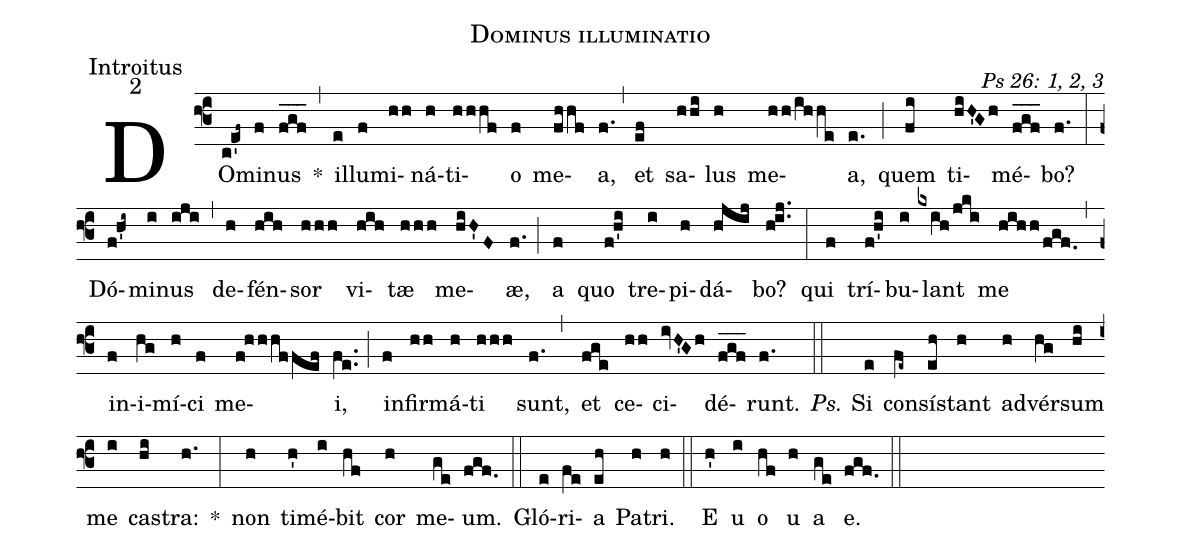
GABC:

name: Dominus illuminatio;
office-part: Introitus;
mode: 2;
commentary: Ps 26: 1, 2, 3;
%%
(f3) DO(c!e'f~)mi(f)nus(f_g_f_) *(,) il(e)lu(f)mi(hh)ná(h)ti(hhhf)o(f) me(fhhf)a,(f.) (,) et(ef) sa(hhi)lus(h) me(hh/ihhe)a,(e.) (;) quem(fi) ti(hiH'Gh)mé(f_g_f_)bo?(f.) (:)
Dó(f!h'i~)mi(i)nus(iji) (,) de(h)fén(hih)sor(hhh) vi(hih)tæ(hhh) me(hiH'F)æ,(f.) (;) a(f) quo(f!h'i) tre(i)pi(h)dá(hjij)bo?(hij..) (:)
qui(f) trí(f!h'i)bu(i)lant(kxih/jki) me(hihh/fgf.) (,) in(f)i(hg)mí(h)ci(f) me(f!hhhffef)i,(fe..) (;) in(f)fir(hh)má(h)ti(hhh) sunt,(f.) (,) et(fge) ce(hh)ci(ivH'Gh)dé(f_g_f_)runt.(f.) (::)
<i>Ps.</i> Si(e) con(fe~)sís(eh)tant(h) ad(h)vér(hg)sum(hi) me(i) cas(hi)tra:(h.) *(:)
non(h) ti(h')mé(i)bit(hf) cor(h) me(ge)um.(fgf.) (::)
Gló(e)ri(fe)a(eh) Pa(h)tri.(h) (::)
<eu>E(h') u(i) o(hf) u(h) a(ge) e.</eu>(fgf.) (::)
